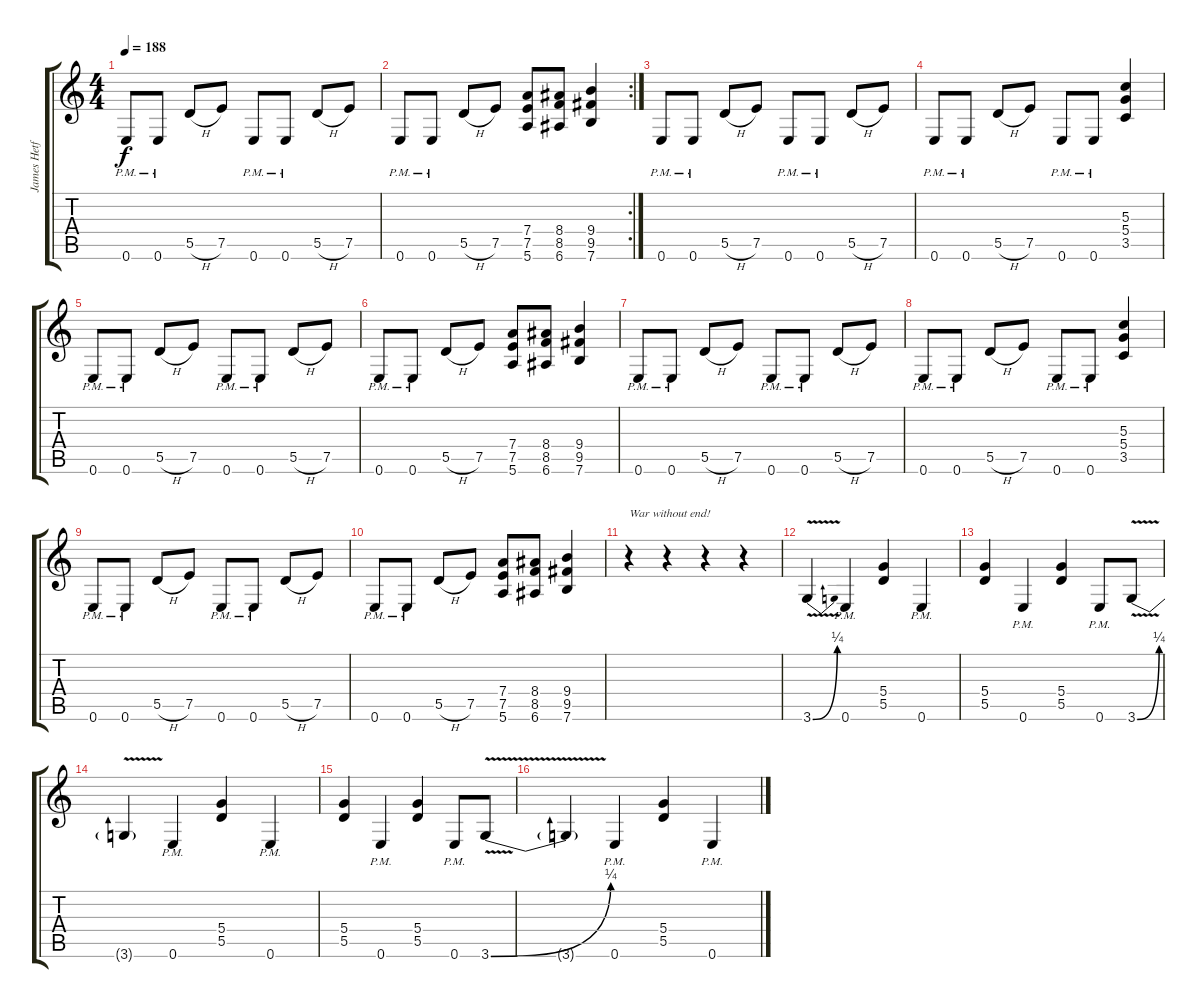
\track ("James Hetfield" "James Hetf") {instrument distortionguitar}
\staff {score tabs}
\tuning (E4 B3 G3 D3 A2 E2) {hide}
\ts (4 4)
\tempo 188
\clef g2
\ks c
0.6{pm}.8{dy f} 0.6{pm}.8 5.5{h}.8 7.5.8 0.6{pm}.8 0.6{pm}.8 5.5{h}.8 7.5.8 |
\rc 2
0.6{pm}.8 0.6{pm}.8 5.5{h}.8 7.5.8 (7.4 7.5 5.6).8 (8.4 8.5 6.6).8 (9.4 9.5 7.6).4 |
0.6{pm}.8 0.6{pm}.8 5.5{h}.8 7.5.8 0.6{pm}.8 0.6{pm}.8 5.5{h}.8 7.5.8 |
0.6{pm}.8 0.6{pm}.8 5.5{h}.8 7.5.8 0.6{pm}.8 0.6{pm}.8 (5.3 5.4 3.5).4 |
0.6{pm}.8 0.6{pm}.8 5.5{h}.8 7.5.8 0.6{pm}.8 0.6{pm}.8 5.5{h}.8 7.5.8 |
0.6{pm}.8 0.6{pm}.8 5.5{h}.8 7.5.8 (7.4 7.5 5.6).8 (8.4 8.5 6.6).8 (9.4 9.5 7.6).4 |
0.6{pm}.8 0.6{pm}.8 5.5{h}.8 7.5.8 0.6{pm}.8 0.6{pm}.8 5.5{h}.8 7.5.8 |
0.6{pm}.8 0.6{pm}.8 5.5{h}.8 7.5.8 0.6{pm}.8 0.6{pm}.8 (5.3 5.4 3.5).4 |
0.6{pm}.8 0.6{pm}.8 5.5{h}.8 7.5.8 0.6{pm}.8 0.6{pm}.8 5.5{h}.8 7.5.8 |
0.6{pm}.8 0.6{pm}.8 5.5{h}.8 7.5.8 (7.4 7.5 5.6).8 (8.4 8.5 6.6).8 (9.4 9.5 7.6).4 |
r.4{txt "War without end!"} r.4 r.4 r.4 |
3.6{be (bend 0 0 60 1) v}.4 0.6{pm}.4 (5.4 5.5).4 0.6{pm}.4 |
(5.4 5.5).4 0.6{pm}.4 (5.4 5.5).4 0.6{pm}.8 3.6{be (bend 0 0 60 1) v}.8 |
3.6{t}.4 0.6{pm}.4 (5.4 5.5).4 0.6{pm}.4 |
(5.4 5.5).4 0.6{pm}.4 (5.4 5.5).4 0.6{pm}.8 3.6{be (bend 0 0 60 1) v}.8 |
3.6{t}.4 0.6{pm}.4 (5.4 5.5).4 0.6{pm}.4
